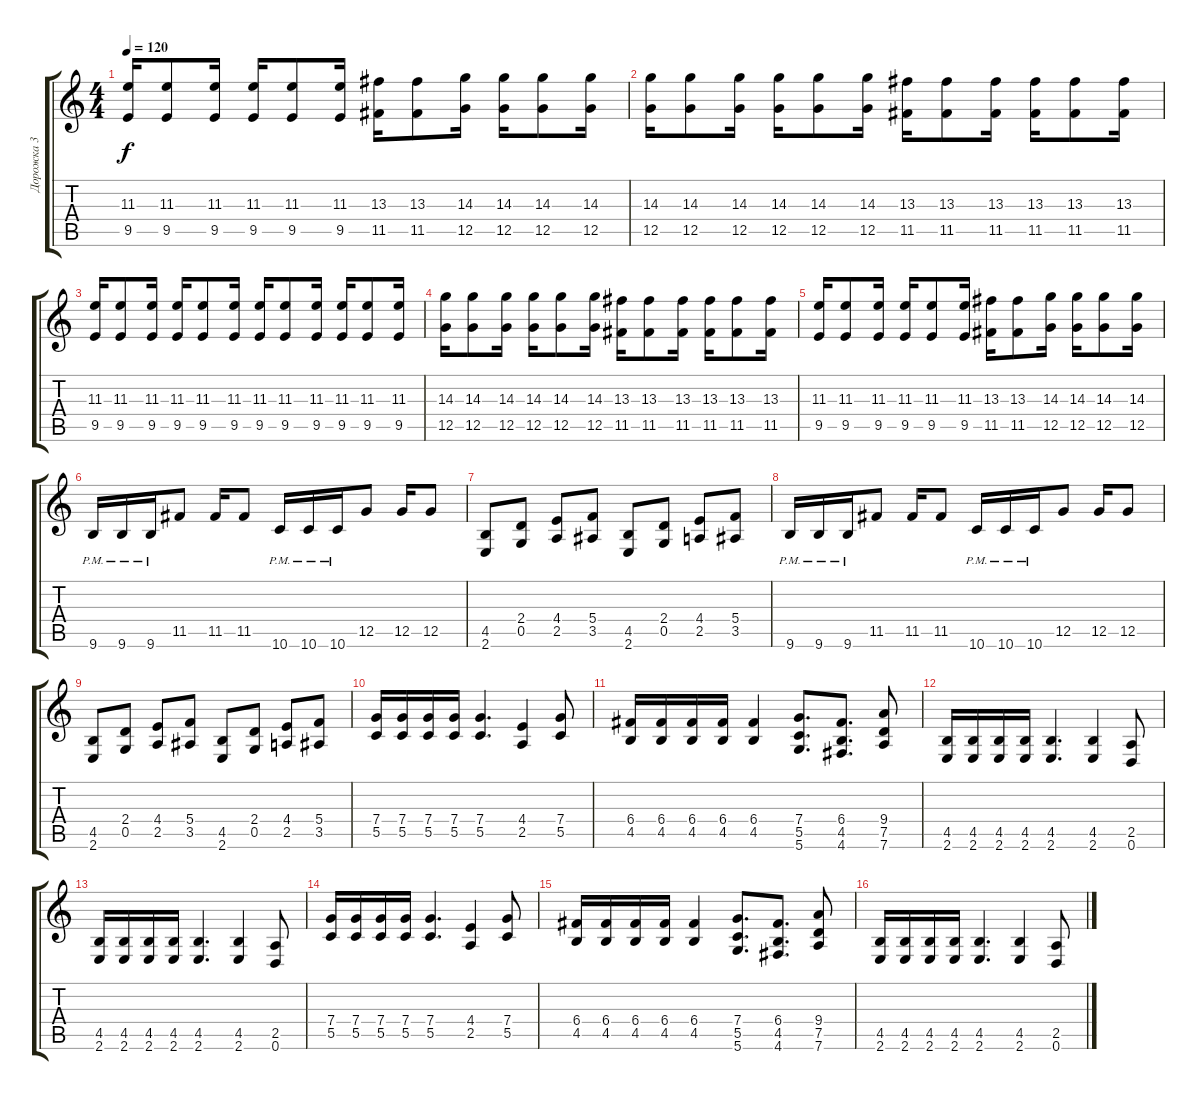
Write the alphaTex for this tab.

\track ("Дорожка 3" "Дорожка 3") {instrument distortionguitar}
\staff {score tabs}
\tuning (D4 A3 F3 C3 G2 D2) {hide}
\ts (4 4)
\tempo 120
\clef g2
\ks c
(11.3 9.5).16{dy f} (11.3 9.5).8 (11.3 9.5).16 (11.3 9.5).16 (11.3 9.5).8 (11.3 9.5).16 (13.3 11.5).16 (13.3 11.5).8 (14.3 12.5).16 (14.3 12.5).16 (14.3 12.5).8 (14.3 12.5).16 |
(14.3 12.5).16 (14.3 12.5).8 (14.3 12.5).16 (14.3 12.5).16 (14.3 12.5).8 (14.3 12.5).16 (13.3 11.5).16 (13.3 11.5).8 (13.3 11.5).16 (13.3 11.5).16 (13.3 11.5).8 (13.3 11.5).16 |
(11.3 9.5).16 (11.3 9.5).8 (11.3 9.5).16 (11.3 9.5).16 (11.3 9.5).8 (11.3 9.5).16 (11.3 9.5).16 (11.3 9.5).8 (11.3 9.5).16 (11.3 9.5).16 (11.3 9.5).8 (11.3 9.5).16 |
(14.3 12.5).16 (14.3 12.5).8 (14.3 12.5).16 (14.3 12.5).16 (14.3 12.5).8 (14.3 12.5).16 (13.3 11.5).16 (13.3 11.5).8 (13.3 11.5).16 (13.3 11.5).16 (13.3 11.5).8 (13.3 11.5).16 |
(11.3 9.5).16 (11.3 9.5).8 (11.3 9.5).16 (11.3 9.5).16 (11.3 9.5).8 (11.3 9.5).16 (13.3 11.5).16 (13.3 11.5).8 (14.3 12.5).16 (14.3 12.5).16 (14.3 12.5).8 (14.3 12.5).16 |
9.6{pm}.16{volume 13 balance 16} 9.6{pm}.16 9.6{pm}.16 11.5.8 11.5.16 11.5.8 10.6{pm}.16 10.6{pm}.16 10.6{pm}.16 12.5.8 12.5.16 12.5.8 |
(4.5 2.6).8 (2.4 0.5).8 (4.4 2.5).8 (5.4 3.5).8 (4.5 2.6).8 (2.4 0.5).8 (4.4 2.5).8 (5.4 3.5).8 |
9.6{pm}.16 9.6{pm}.16 9.6{pm}.16 11.5.8 11.5.16 11.5.8 10.6{pm}.16 10.6{pm}.16 10.6{pm}.16 12.5.8 12.5.16 12.5.8 |
(4.5 2.6).8 (2.4 0.5).8 (4.4 2.5).8 (5.4 3.5).8 (4.5 2.6).8 (2.4 0.5).8 (4.4 2.5).8 (5.4 3.5).8 |
(7.4 5.5).16{volume 13 balance 16} (7.4 5.5).16 (7.4 5.5).16 (7.4 5.5).16 (7.4 5.5).4{d} (4.4 2.5).4 (7.4 5.5).8 |
(6.4 4.5).16 (6.4 4.5).16 (6.4 4.5).16 (6.4 4.5).16 (6.4 4.5).4 (7.4 5.5 5.6).8{d} (6.4 4.5 4.6).8{d} (9.4 7.5 7.6).8 |
(4.5 2.6).16 (4.5 2.6).16 (4.5 2.6).16 (4.5 2.6).16 (4.5 2.6).4{d} (4.5 2.6).4 (2.5 0.6).8 |
(4.5 2.6).16 (4.5 2.6).16 (4.5 2.6).16 (4.5 2.6).16 (4.5 2.6).4{d} (4.5 2.6).4 (2.5 0.6).8 |
(7.4 5.5).16 (7.4 5.5).16 (7.4 5.5).16 (7.4 5.5).16 (7.4 5.5).4{d} (4.4 2.5).4 (7.4 5.5).8 |
(6.4 4.5).16 (6.4 4.5).16 (6.4 4.5).16 (6.4 4.5).16 (6.4 4.5).4 (7.4 5.5 5.6).8{d} (6.4 4.5 4.6).8{d} (9.4 7.5 7.6).8 |
(4.5 2.6).16 (4.5 2.6).16 (4.5 2.6).16 (4.5 2.6).16 (4.5 2.6).4{d} (4.5 2.6).4 (2.5 0.6).8
